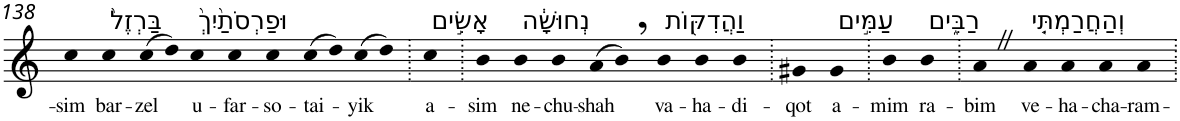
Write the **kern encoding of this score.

**kern	**text
*part1	*part1
*staff1	*staff1
*I"Piano	*
*I'Pno	*
!!LO:PB:g=z
*clefG2	*
*k[]	*
=138	=138
!	!LO:LY:b
4cc	-sim
!LO:TX:a:t=בַּרְזֶל֙	!
!	!LO:LY:b
4cc	bar-
!	!LO:LY:b
(>8cc	-zel
8dd)	.
!LO:TX:a:t=וּפַרְסֹתַ֙יִךְ֙	!
!	!LO:LY:b
4cc	u-
!	!LO:LY:b
4cc	-far-
!	!LO:LY:b
4cc	-so-
!	!LO:LY:b
(>8cc	-tai-
8dd)	.
!	!LO:LY:b
(>8cc	-yik
8dd)	.
=139.	=139.
!LO:TX:a:t=אָשִׂ֣ים	!
!	!LO:LY:b
4cc	a-
=140.	=140.
!	!LO:LY:b
4b	-sim
!LO:TX:a:t=נְחוּשָׁ֔ה	!
!	!LO:LY:b
4b	ne-
!	!LO:LY:b
4b	-chu-
!	!LO:LY:b
(>8a	-shah
8b,)	.
!LO:TX:a:t=וַהֲדִקּ֖וֹת	!
!	!LO:LY:b
4b	va-
!	!LO:LY:b
4b	-ha-
!	!LO:LY:b
4b	-di-
=141.	=141.
!	!LO:LY:b
4g#X	-qot
!LO:TX:a:t=עַמִּ֣ים	!
!	!LO:LY:b
4g#	a-
=142.	=142.
!	!LO:LY:b
4b	-mim
!LO:TX:a:t=רַבִּ֑ים	!
!	!LO:LY:b
4b	ra-
=143.	=143.
!	!LO:LY:b
4aZ	-bim
!LO:TX:a:t=וְהַחֲרַמְתִּ֤י	!
!	!LO:LY:b
4a	ve-
!	!LO:LY:b
4a	-ha-
!	!LO:LY:b
4a	-cha-
!	!LO:LY:b
4a	-ram-
=.	=.
*-	*-
